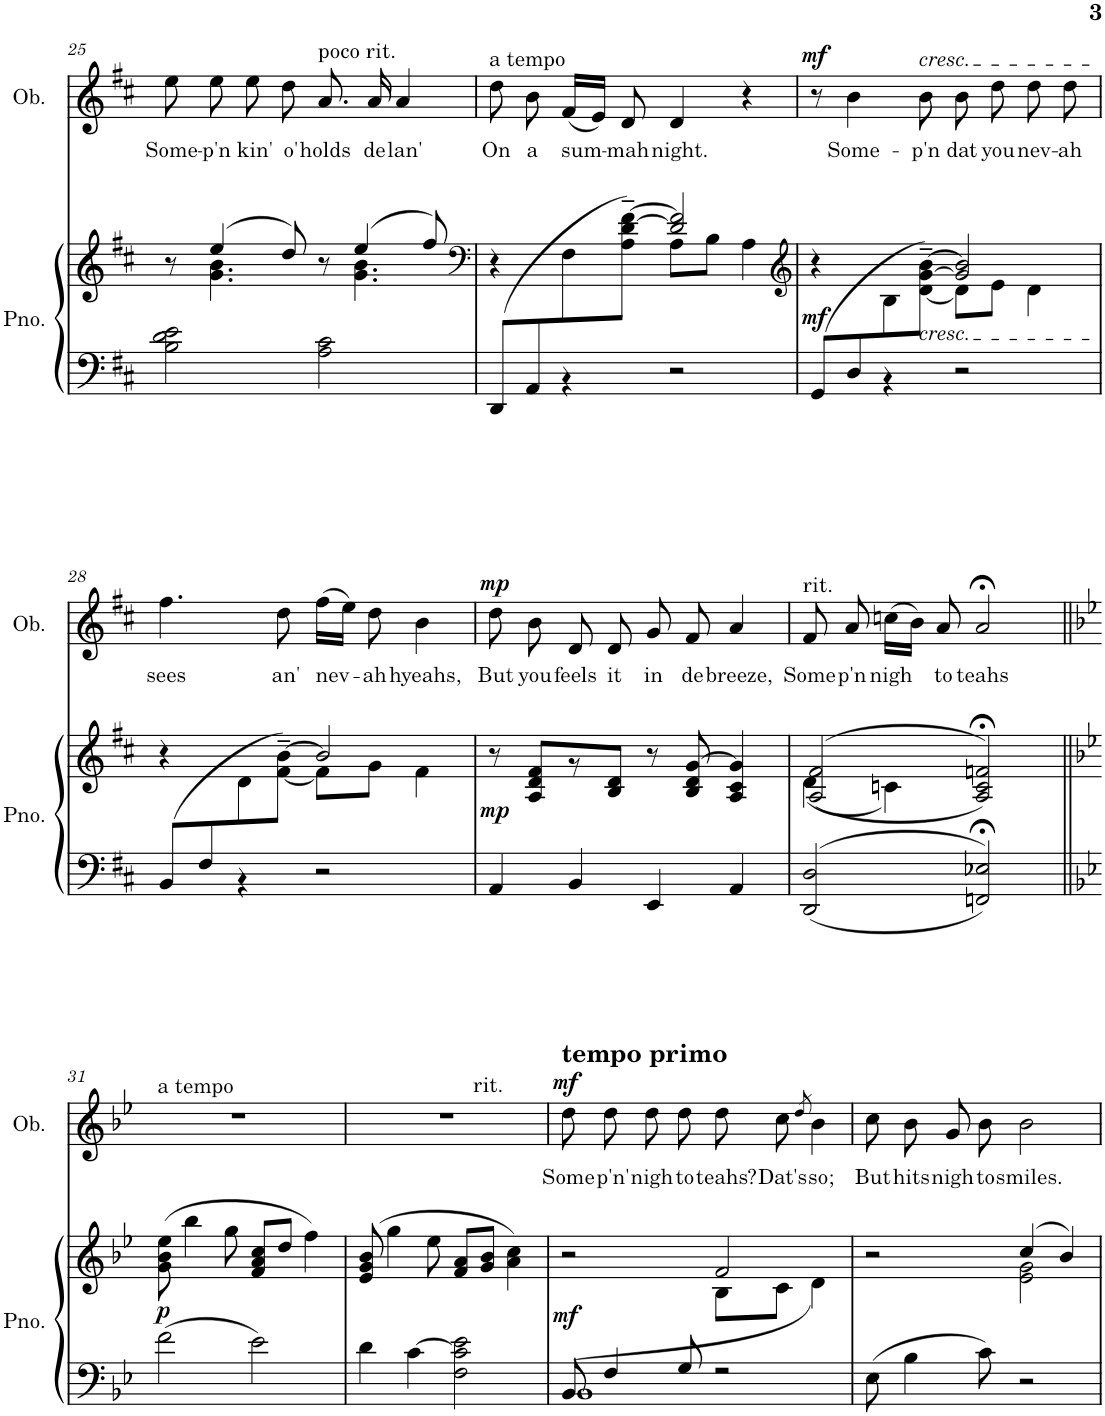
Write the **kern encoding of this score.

**kern	**kern	**dynam	**kern	**text	**dynam
*part2	*part2	*part2	*part1	*part1	*part1
*staff3	*staff2	*staff2/3	*staff1	*staff1	*staff1
*I"Piano	*	*	*I"Oboe	*	*
*I'Pno.	*	*	*I'Ob.	*	*
!!LO:PB:g=z
*clefF4	*clefG2	*	*clefG2	*	*
*k[f#c#]	*k[f#c#]	*	*k[f#c#]	*	*
*M4/4	*M4/4	*	*M4/4	*	*
=25	=25	=25	=25	=25	=25
*	*^	*	*	*	*
!	!	!	!	!	!LO:LY:b	!
2B\ 2d\ 2e\	8r	8ryy	.	8ee\	Some-	.
!	!	!	!	!	!LO:LY:b	!
.	(4ee/	4.g\ 4.b\	.	8ee\	-p'n	.
!	!	!	!	!	!LO:LY:b	!
.	.	.	.	8ee\	kin'	.
!	!	!	!	!	!LO:LY:b	!
.	8dd/)	.	.	8dd\	o'	.
!	!	!	!	!LO:TX:a:t=poco rit.	!	!
!	!	!	!	!	!LO:LY:b	!
2A\ 2c#\	8r	8ryy	.	8.a/	holds	.
.	(4ee/	4.g\ 4.b\	.	.	.	.
!	!	!	!	!	!LO:LY:b	!
.	.	.	.	16a/	de	.
!	!	!	!	!	!LO:LY:b	!
.	.	.	.	4a/	lan'	.
.	8ff#/)	.	.	.	.	.
=26	=26	=26	=26	=26	=26	=26
*	*clefF4	*	*	*	*	*
*^	*	*	*	*	*	*
!	!	!	!	!	!LO:TX:a:t=a tempo	!	!
!	!	!	!	!	!	!LO:LY:b	!
(8DD/L	4r	4ryy	2ryy	.	8dd\	On	.
!	!	!	!	!	!	!LO:LY:b	!
8AA/	.	.	.	.	8b\	a	.
!	!	!	!	!	!	!LO:LY:b	!
2.ryy	4rBB	8F#\	.	.	(16f#/LL	sum-	.
.	.	.	.	.	16e/JJ)	.	.
!	!	!	!	!	!	!LO:LY:b	!
.	.	8A\~ [8d\~ [8f#\~J)	.	.	8d/	-mah	.
!	!	!	!	!	!	!LO:LY:b	!
.	2r	2d/] 2f#/]	8A\L	.	4d/	night.	.
.	.	.	8B\J	.	.	.	.
.	.	.	4A\	.	4r	.	.
=27	=27	=27	=27	=27	=27	=27	=27
*	*	*clefG2	*	*	*	*	*
!	!	!	!	!LO:DY:b	!	!	!LO:DY:a
(8GG/L	4r	4ryy	2ryy	mf	8r	.	mf
!	!	!	!	!	!	!LO:LY:b	!
8D/	.	.	.	.	4b\	Some-	.
2.ryy	4rBB	8B\	.	.	.	.	.
!	!	!	!	!	!LO:TX:a:i:t=cresc.	!	!
!	!	!LO:TX:b:i:t=cresc.	!	!	!	!	!
!	!	!	!	!	!	!LO:LY:b	!
.	.	[8d\~ [8g\~ [8b\~J)	.	.	8b\	-p'n	.
!	!	!	!	!	!	!LO:LY:b	!
.	2r	2g/] 2b/]	8d\L]	.	8b\	dat	.
!	!	!	!	!	!	!LO:LY:b	!
.	.	.	8e\J	.	8dd\	you	.
!	!	!	!	!	!	!LO:LY:b	!
.	.	.	4d\	.	8dd\	nev-	.
!	!	!	!	!	!	!LO:LY:b	!
.	.	.	.	.	8dd\	-ah	.
!!LO:LB:g=z
=28	=28	=28	=28	=28	=28	=28	=28
!	!	!	!	!	!	!LO:LY:b	!
(8BB/L	4r	4ryy	2ryy	.	4.ff#\	sees	.
8F#/	.	.	.	.	.	.	.
2.ryy	4rBB	8d\	.	.	.	.	.
!	!	!	!	!	!	!LO:LY:b	!
.	.	[8f#\~ [8b\~J)	.	.	8dd\	an'	.
!	!	!	!	!	!	!LO:LY:b	!
.	2r	2b/]	8f#\L]	.	(16ff#\LL	nev-	.
.	.	.	.	.	16ee\JJ)	.	.
!	!	!	!	!	!	!LO:LY:b	!
.	.	.	8g\J	.	8dd\	-ah	.
!	!	!	!	!	!	!LO:LY:b	!
.	.	.	4f#\	.	4b\	hyeahs,	.
*v	*v	*	*	*	*	*	*
=29	=29	=29	=29	=29	=29	=29
!	!	!	!LO:DY:b	!	!LO:LY:b	!LO:DY:a
*	*v	*v	*	*	*	*
4AA/	8r	mp	8dd\	But	mp
!	!	!	!	!LO:LY:b	!
.	8A/ 8d/ 8f#/L	.	8b\	you	.
!	!	!	!	!LO:LY:b	!
4BB/	8r	.	8d/	feels	.
!	!	!	!	!LO:LY:b	!
.	8B/ 8d/J	.	8d/	it	.
!	!	!	!	!LO:LY:b	!
4EE/	8r	.	8g/	in	.
!	!	!	!	!LO:LY:b	!
.	8B/ 8d/ [8g/	.	8f#/	de	.
!	!	!	!	!LO:LY:b	!
4AA/	4A/ 4c#/ 4g/]	.	4a/	breeze,	.
=30	=30	=30	=30	=30	=30
*	*^	*	*	*	*
!	!	!	!	!LO:TX:a:t=rit.	!	!
!	!	!	!	!	!LO:LY:b	!
2DD/ 2D/	((<2A/ 2f#/	(4d\	.	8f#/	Some	.
!	!	!	!	!	!LO:LY:b	!
.	.	.	.	8a/	p'n	.
!	!	!	!	!	!LO:LY:b	!
.	.	4cn\)	.	(16ccn\LL	nigh	.
.	.	.	.	16b\JJ)	.	.
!	!	!	!	!	!LO:LY:b	!
.	.	.	.	8a/	to	.
!	!	!	!	!	!LO:LY:b	!
2FFn/;< 2E-X/;<	2A/;< 2c/;< 2fn/;<))	2ryy	.	2a;</	teahs	.
*	*v	*v	*	*	*	*
!!LO:LB:g=z
=31||	=31||	=31||	=31||	=31||	=31||
*k[b-e-]	*k[b-e-]	*	*k[b-e-]	*	*
*	*^	*	*	*	*
!	!	!	!	!LO:TX:a:t=a tempo	!	!
!	!	!	!LO:DY:b	!	!	!
*	*v	*v	*	*	*	*
2f\	(8g\ 8b-\ 8ee-\	p	1r	.	.
.	4bb-\	.	.	.	.
.	8gg\	.	.	.	.
2e-\	8f/ 8a/ 8cc/L	.	.	.	.
.	8dd/J	.	.	.	.
.	4ff\)	.	.	.	.
=32	=32	=32	=32	=32	=32
!	!	!	!LO:TX:a:t=rit.	!	!
4d\	(8e-/ 8g/ 8b-/	.	1r	.	.
.	4gg\	.	.	.	.
[4c\	.	.	.	.	.
.	8ee-\	.	.	.	.
2F\ 2c\] 2e-\	8f/ 8a/L	.	.	.	.
.	8g/ 8b-/J	.	.	.	.
.	4a\ 4cc\)	.	.	.	.
=33	=33	=33	=33	=33	=33
*^	*^	*	*	*	*
!	!	!	!	!	!LO:TX:a:B:t=tempo primo	!	!
!	!	!	!	!LO:DY:b	!	!LO:LY:b	!LO:DY:a
(<8BB-/	1BB-	2r	2ryy	mf	8dd\	Some	mf
!	!	!	!	!	!	!LO:LY:b	!
4F/	.	.	.	.	8dd\	p'n'	.
!	!	!	!	!	!	!LO:LY:b	!
.	.	.	.	.	8dd\	nigh	.
!	!	!	!	!	!	!LO:LY:b	!
8G/	.	.	.	.	8dd\	to	.
!	!	!	!	!	!	!LO:LY:b	!
2r	.	2f/	8B-\L	.	8dd\	teahs?	.
!	!	!	!	!	!	!LO:LY:b	!
.	.	.	8c\J	.	8cc\	Dat's	.
.	.	.	.	.	8qdd/	.	.
!	!	!	!	!	!	!LO:LY:b	!
.	.	.	(4d\	.	4b-\	so;	.
*v	*v	*	*	*	*	*	*
=34	=34	=34	=34	=34	=34	=34
!	!	!	!	!	!LO:LY:b	!
8E-\	2r	2ryy	.	8cc\	But	.
!	!	!	!	!	!LO:LY:b	!
4B-\	.	.	.	8b-\	hits	.
!	!	!	!	!	!LO:LY:b	!
.	.	.	.	8g/	nigh	.
!	!	!	!	!	!LO:LY:b	!
8c\	.	.	.	8b-\	to	.
!	!	!	!	!	!LO:LY:b	!
2r	4cc/	2e-\ 2g\	.	2b-\	smiles.	.
.	4b-/)	.	.	.	.	.
*	*v	*v	*	*	*	*
=	=	=	=	=	=
*-	*-	*-	*-	*-	*-
